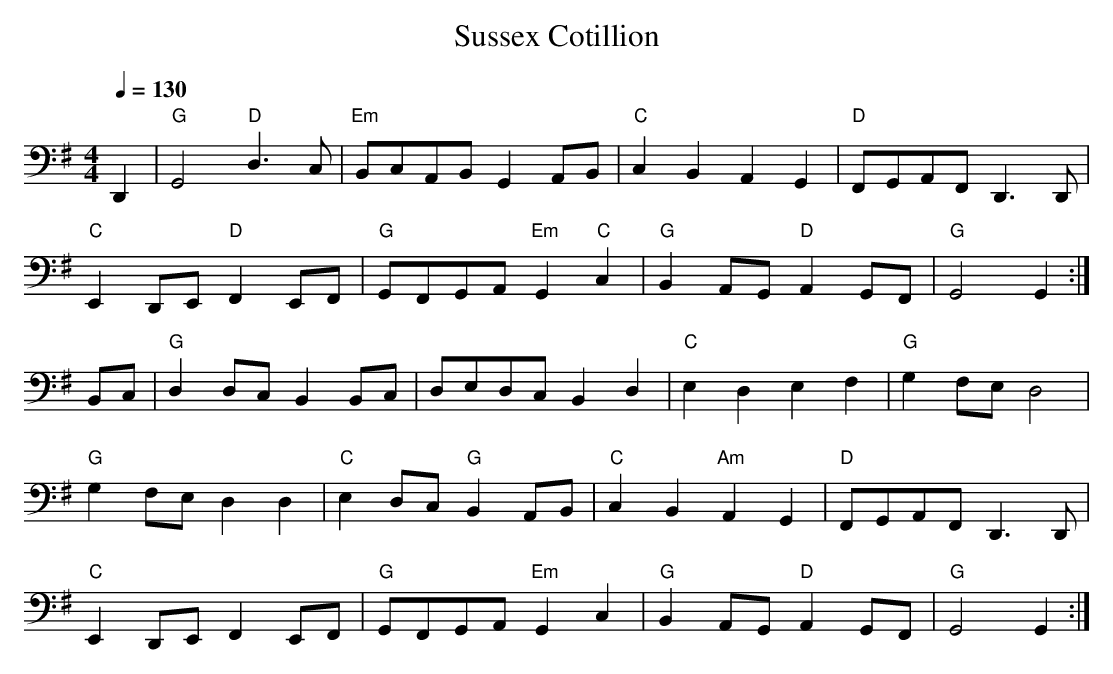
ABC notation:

X:1
T: Sussex Cotillion
Q: 1/4=130
M: 4/4
L: 1/4
K: G clef=bass middle=d
D | "G" G2 "D" d>c | "Em" B/c/A/B/ G A/B/ | "C" c B A G | "D" F/G/A/F/ D>D |
"C" E D/E/ "D" F E/F/ | "G" G/F/G/A/ "Em" G "C" c | "G" B A/G/ "D" A G/F/ | "G" G2 G :|
B/c/ | "G" d d/c/ B B/c/ | d/e/d/c/ B d | "C" e d e f | "G" g f/e/ d2 |
"G" g f/e/ d d | "C" e d/c/ "G" B A/B/ | "C" c B "Am" A G | "D" F/G/A/F/ D>D |
"C" E D/E/ F E/F/ | "G" G/F/G/A/ "Em" G c | "G" B A/G/ "D" A G/F/ | "G" G2 G :|
